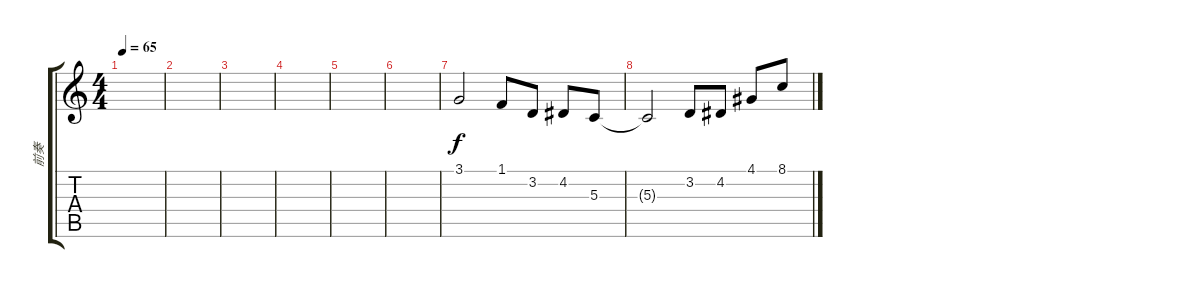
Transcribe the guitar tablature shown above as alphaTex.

\track ("前奏" "前奏") {instrument flute}
\staff {score tabs}
\tuning (E4 B3 G3 D3 A2 E2) {hide}
\ts (4 4)
\tempo 65
\clef g2
\ks c
|
|
|
|
|
|
3.1.2 1.1.8 3.2.8 4.2.8 5.3.8 |
5.3{t}.2 3.2.8 4.2.8 4.1.8 8.1.8
